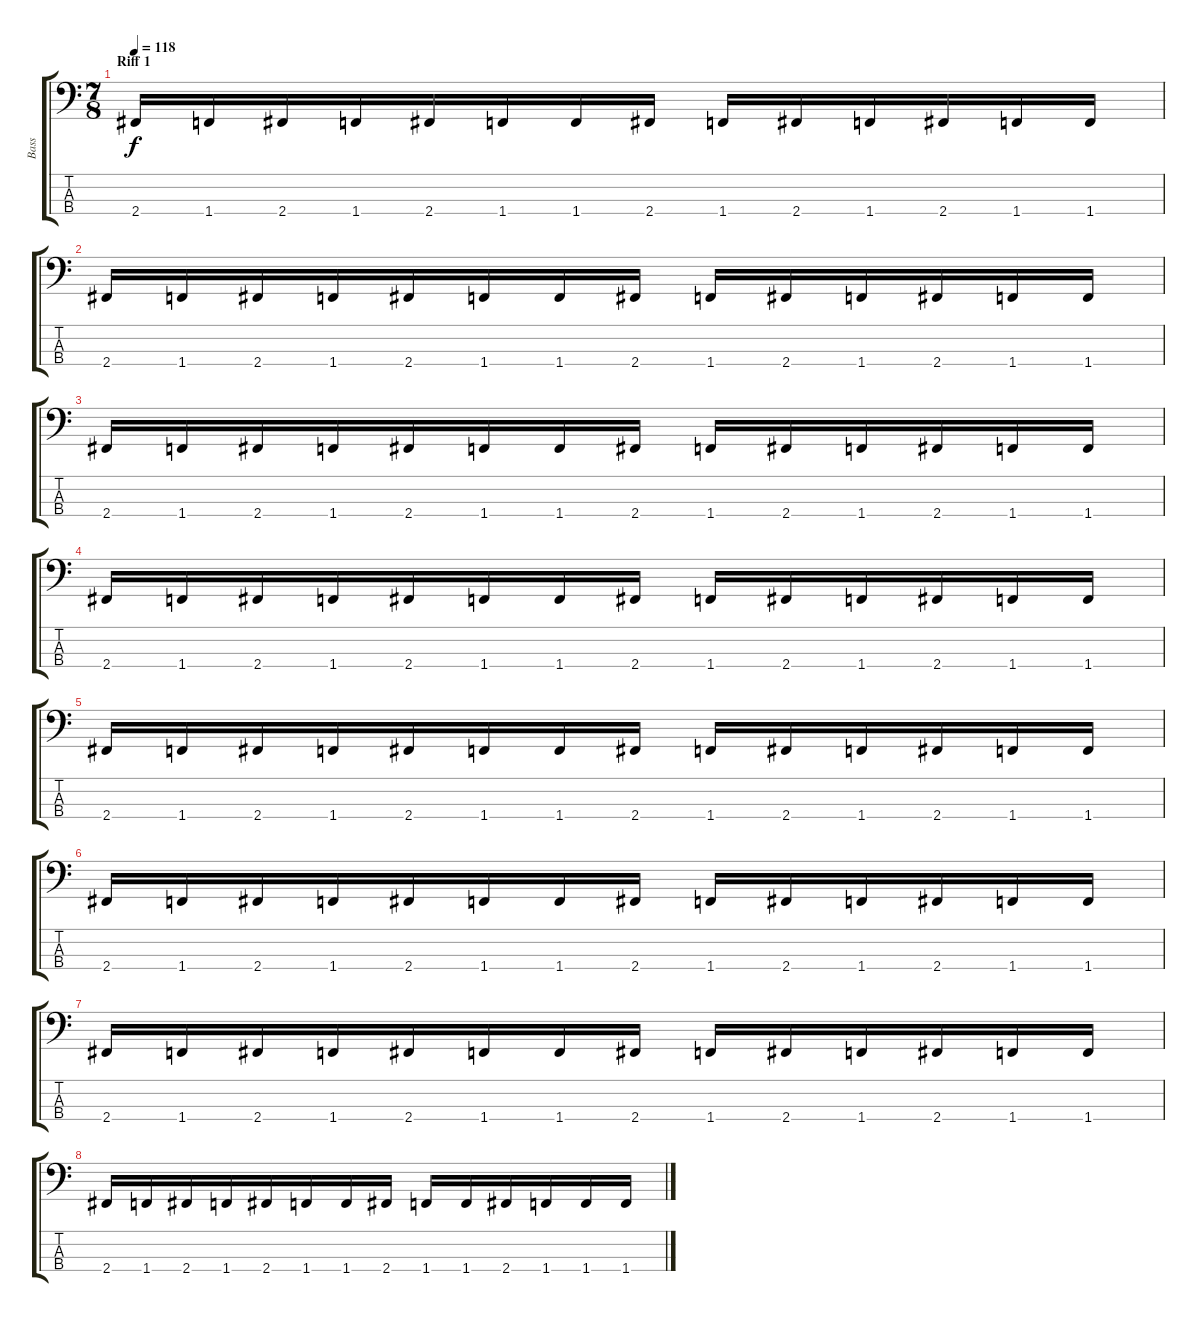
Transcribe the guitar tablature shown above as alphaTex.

\track ("Bass" "Bass") {instrument electricbassfinger}
\staff {score tabs}
\tuning (G2 D2 A1 E1) {hide}
\ts (7 8)
\section ("" "Riff 1")
\tempo 118
\clef f4
\ks c
2.4.16{dy f instrument electricbassfinger} 1.4.16 2.4.16 1.4.16 2.4.16 1.4.16 1.4.16 2.4.16 1.4.16 2.4.16 1.4.16 2.4.16 1.4.16 1.4.16 |
2.4.16 1.4.16 2.4.16 1.4.16 2.4.16 1.4.16 1.4.16 2.4.16 1.4.16 2.4.16 1.4.16 2.4.16 1.4.16 1.4.16 |
2.4.16 1.4.16 2.4.16 1.4.16 2.4.16 1.4.16 1.4.16 2.4.16 1.4.16 2.4.16 1.4.16 2.4.16 1.4.16 1.4.16 |
2.4.16 1.4.16 2.4.16 1.4.16 2.4.16 1.4.16 1.4.16 2.4.16 1.4.16 2.4.16 1.4.16 2.4.16 1.4.16 1.4.16 |
2.4.16 1.4.16 2.4.16 1.4.16 2.4.16 1.4.16 1.4.16 2.4.16 1.4.16 2.4.16 1.4.16 2.4.16 1.4.16 1.4.16 |
2.4.16 1.4.16 2.4.16 1.4.16 2.4.16 1.4.16 1.4.16 2.4.16 1.4.16 2.4.16 1.4.16 2.4.16 1.4.16 1.4.16 |
2.4.16 1.4.16 2.4.16 1.4.16 2.4.16 1.4.16 1.4.16 2.4.16 1.4.16 2.4.16 1.4.16 2.4.16 1.4.16 1.4.16 |
2.4.16 1.4.16 2.4.16 1.4.16 2.4.16 1.4.16 1.4.16 2.4.16 1.4.16 1.4.16 2.4.16 1.4.16 1.4.16 1.4.16
